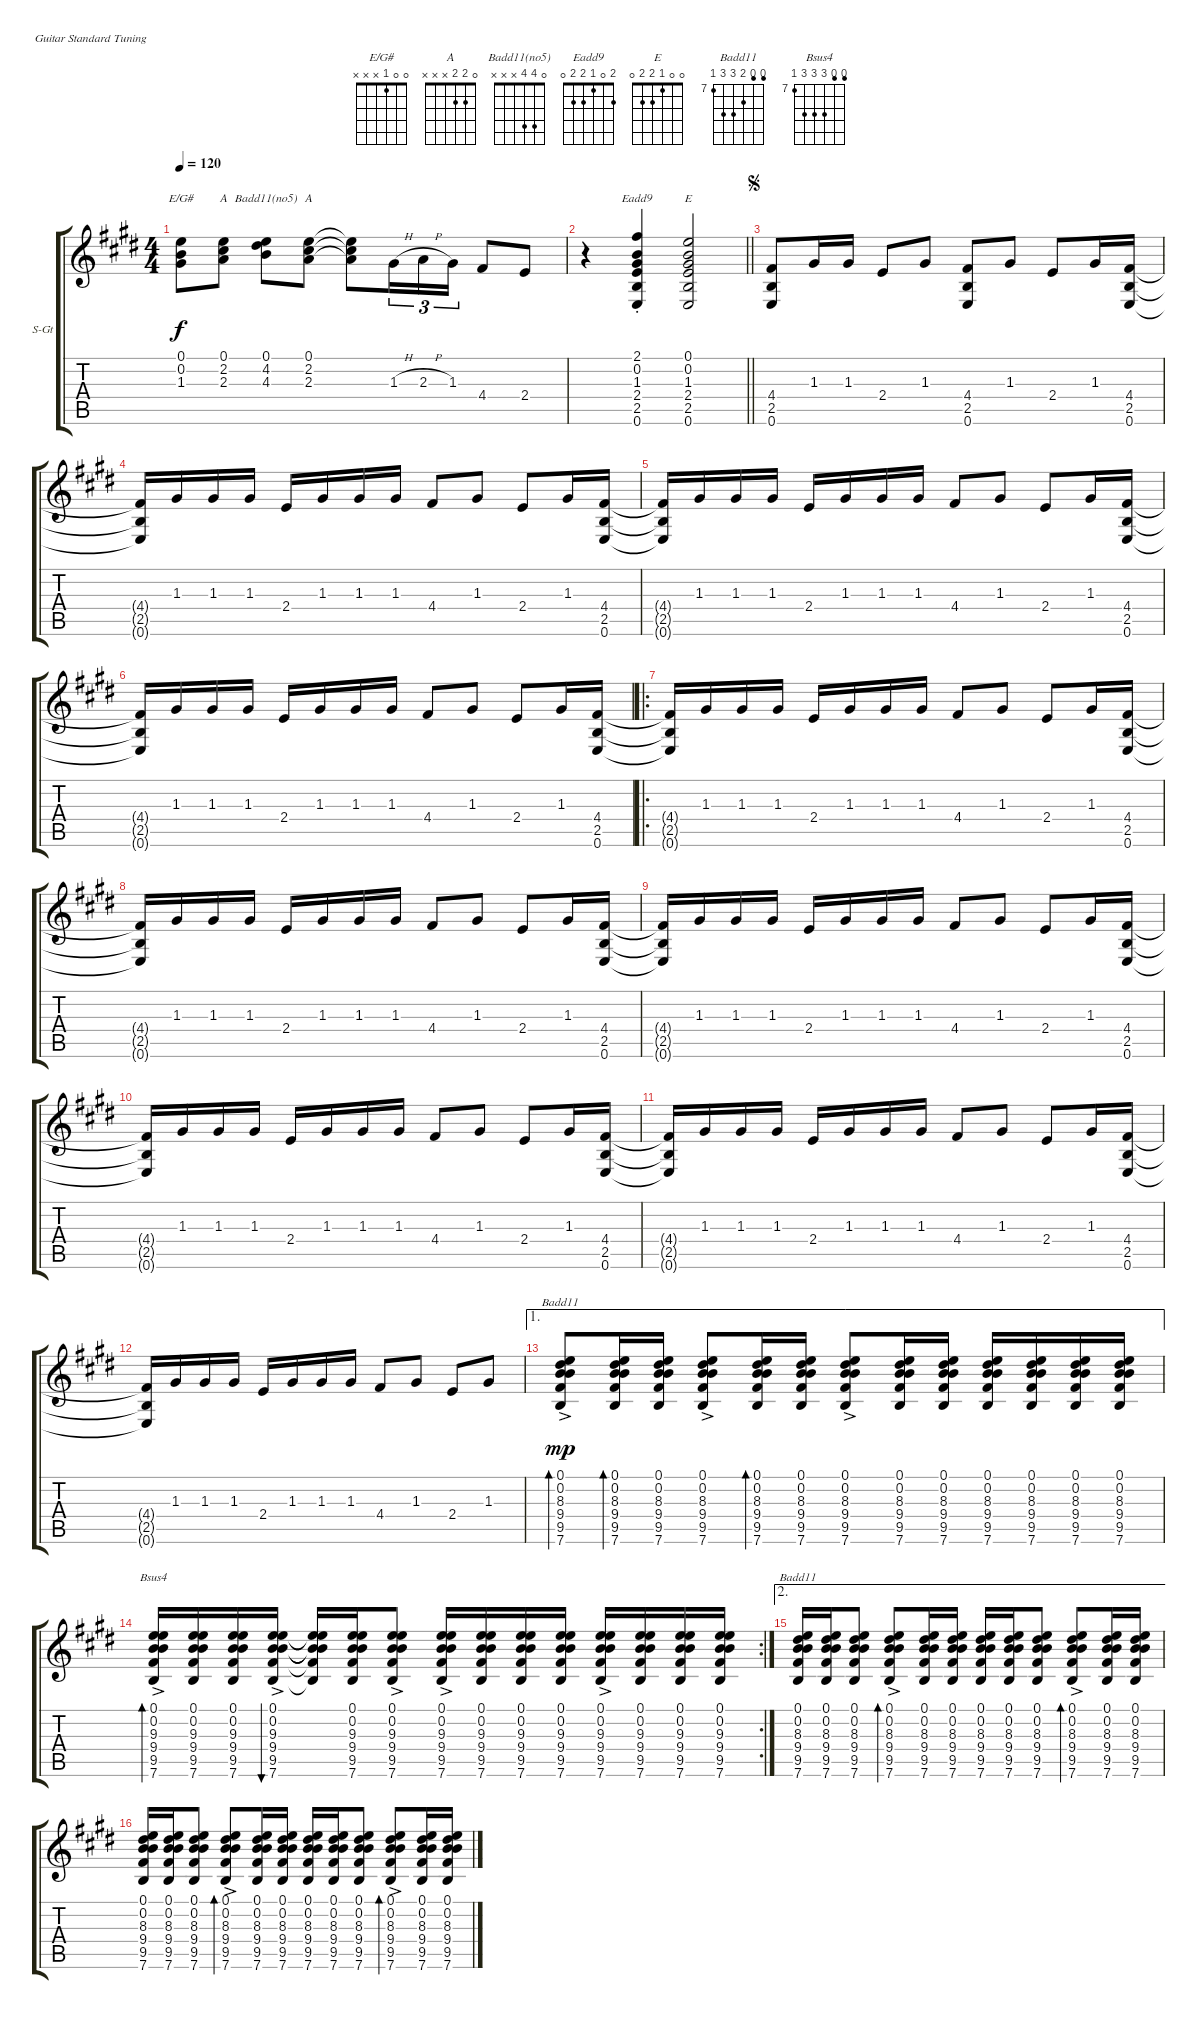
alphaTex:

\defaultSystemsLayout 4
\bracketExtendMode groupsimilarinstruments
\firstSystemTrackNameOrientation horizontal
\otherSystemsTrackNameOrientation horizontal
\track ("Steel Guitar" "S-Gt") {instrument acousticguitarsteel}
\staff {score tabs}
\tuning (E4 B3 G3 D3 A2 E2)
\chord ("E/G#" 0 0 1 x x x)
\chord ("A" 0 2 2 x x x)
\chord ("Badd11(no5)" 0 4 4 x x x)
\chord ("Eadd9" 2 0 1 2 2 0)
\chord ("E" 0 0 1 2 2 0)
\chord ("Badd11" 6 6 8 9 9 7) {firstfret 7}
\chord ("Bsus4" 6 6 9 9 9 7) {firstfret 7}
\ts (4 4)
\tempo 120
\clef g2
\ks e
(1.3 0.2 0.1).8{ch "E/G#" dy f instrument acousticguitarsteel} (2.3 2.2 0.1).8{ch "A"} (4.3 4.2 0.1).8{ch "Badd11(no5)"} (2.3 2.2 0.1).8{ch "A"} (0.1{t} 2.2{t} 2.3{t}).8{beam merge} 1.3{h}.16{tu (3 2) beam merge} 2.3{h}.16{tu (3 2) beam merge} 1.3.16{tu (3 2)} 4.4.8 2.4.8 |
\barLineRight lightlight
r.4 (0.6{st} 2.5{st} 2.4{st} 1.3{st} 0.2{st} 2.1{st}).4{ch "Eadd9"} (0.1 0.2 1.3 2.4 2.5 0.6).2{ch "E"} |
\jump segno
(0.6 2.5 4.4).8 1.3.16 1.3.16 2.4.8 1.3.8 (4.4 2.5 0.6).8 1.3.8 2.4.8 1.3.16 (4.4 2.5 0.6).16 |
(4.4{t} 0.6{t} 2.5{t}).16 1.3.16 1.3.16 1.3.16 2.4.16 1.3.16 1.3.16 1.3.16 4.4.8 1.3.8 2.4.8 1.3.16 (4.4 2.5 0.6).16 |
(4.4{t} 0.6{t} 2.5{t}).16 1.3.16 1.3.16 1.3.16 2.4.16 1.3.16 1.3.16 1.3.16 4.4.8 1.3.8 2.4.8 1.3.16 (4.4 2.5 0.6).16 |
(4.4{t} 0.6{t} 2.5{t}).16 1.3.16 1.3.16 1.3.16 2.4.16 1.3.16 1.3.16 1.3.16 4.4.8 1.3.8 2.4.8 1.3.16 (4.4 2.5 0.6).16 |
\ro
(4.4{t} 0.6{t} 2.5{t}).16 1.3.16 1.3.16 1.3.16 2.4.16 1.3.16 1.3.16 1.3.16 4.4.8 1.3.8 2.4.8 1.3.16 (4.4 2.5 0.6).16 |
(4.4{t} 0.6{t} 2.5{t}).16 1.3.16 1.3.16 1.3.16 2.4.16 1.3.16 1.3.16 1.3.16 4.4.8 1.3.8 2.4.8 1.3.16 (4.4 2.5 0.6).16 |
(4.4{t} 0.6{t} 2.5{t}).16 1.3.16 1.3.16 1.3.16 2.4.16 1.3.16 1.3.16 1.3.16 4.4.8 1.3.8 2.4.8 1.3.16 (4.4 2.5 0.6).16 |
(4.4{t} 0.6{t} 2.5{t}).16 1.3.16 1.3.16 1.3.16 2.4.16 1.3.16 1.3.16 1.3.16 4.4.8 1.3.8 2.4.8 1.3.16 (4.4 2.5 0.6).16 |
(4.4{t} 0.6{t} 2.5{t}).16 1.3.16 1.3.16 1.3.16 2.4.16 1.3.16 1.3.16 1.3.16 4.4.8 1.3.8 2.4.8 1.3.16 (4.4 2.5 0.6).16 |
(4.4{t} 0.6{t} 2.5{t}).16 1.3.16 1.3.16 1.3.16 2.4.16 1.3.16 1.3.16 1.3.16 4.4.8 1.3.8 2.4.8 1.3.8 |
\ae 1
(7.6{ac} 9.5{ac} 9.4{ac} 8.3{ac} 0.2{ac} 0.1{ac}).8{bd 214 ch "Badd11" dy mp} (7.6 9.5 9.4 8.3 0.2 0.1).16{bd 120} (7.6 9.5 9.4 8.3 0.2 0.1).16 (7.6{ac} 9.5{ac} 9.4{ac} 8.3{ac} 0.2{ac} 0.1{ac}).8 (7.6 9.5 9.4 8.3 0.2 0.1).16{bd 120} (7.6 9.5 9.4 8.3 0.2 0.1).16 (7.6{ac} 9.5{ac} 9.4{ac} 8.3{ac} 0.2{ac} 0.1{ac}).8 (7.6 9.5 9.4 8.3 0.2 0.1).16 (7.6 9.5 9.4 8.3 0.2 0.1).16 (7.6 9.5 9.4 8.3 0.2 0.1).16 (7.6 9.5 9.4 8.3 0.2 0.1).16 (7.6 9.5 9.4 8.3 0.2 0.1).16 (7.6 9.5 9.4 8.3 0.2 0.1).16 |
\rc 2
(7.6{ac} 9.5{ac} 9.4{ac} 9.3{ac} 0.2{ac} 0.1{ac}).16{bd 120 ch "Bsus4"} (7.6 9.5 9.4 9.3 0.2 0.1).16 (7.6 9.5 9.4 9.3 0.2 0.1).16 (7.6{ac} 9.5{ac} 9.4{ac} 9.3{ac} 0.2{ac} 0.1{ac}).16{bu 120} (7.6{t} 9.5{t} 9.4{t} 9.3{t} 0.2{t} 0.1{t}).16 (7.6 9.5 9.4 9.3 0.2 0.1).16 (7.6{ac} 9.5{ac} 9.4{ac} 9.3{ac} 0.2{ac} 0.1{ac}).8 (7.6{ac} 9.5{ac} 9.4{ac} 9.3{ac} 0.2{ac} 0.1{ac}).16 (7.6 9.5 9.4 9.3 0.2 0.1).16 (7.6 9.5 9.4 9.3 0.2 0.1).16 (7.6 9.5 9.4 9.3 0.2 0.1).16 (7.6{ac} 9.5{ac} 9.4{ac} 9.3{ac} 0.2{ac} 0.1{ac}).16 (7.6 9.5 9.4 9.3 0.2 0.1).16 (7.6 9.5 9.4 9.3 0.2 0.1).16 (7.6 9.5 9.4 9.3 0.2 0.1).16 |
\ae 2
(7.6 9.5 9.4 8.3 0.2 0.1).16{ch "Badd11"} (7.6 9.5 9.4 8.3 0.2 0.1).16 (7.6 9.5 9.4 8.3 0.2 0.1).8 (7.6{ac} 9.5{ac} 9.4{ac} 8.3{ac} 0.2{ac} 0.1{ac}).8{bd 118} (7.6 9.5 9.4 8.3 0.2 0.1).16 (7.6 9.5 9.4 8.3 0.2 0.1).16 (7.6 9.5 9.4 8.3 0.2 0.1).16 (7.6 9.5 9.4 8.3 0.2 0.1).16 (7.6 9.5 9.4 8.3 0.2 0.1).8 (7.6{ac} 9.5{ac} 9.4{ac} 8.3{ac} 0.2{ac} 0.1{ac}).8{bd 118} (7.6 9.5 9.4 8.3 0.2 0.1).16 (7.6 9.5 9.4 8.3 0.2 0.1).16 |
(7.6 9.5 9.4 8.3 0.2 0.1).16 (7.6 9.5 9.4 8.3 0.2 0.1).16 (7.6 9.5 9.4 8.3 0.2 0.1).8 (7.6{ac} 9.5{ac} 9.4{ac} 8.3{ac} 0.2{ac} 0.1{ac}).8{bd 118} (7.6 9.5 9.4 8.3 0.2 0.1).16 (7.6 9.5 9.4 8.3 0.2 0.1).16 (7.6 9.5 9.4 8.3 0.2 0.1).16 (7.6 9.5 9.4 8.3 0.2 0.1).16 (7.6 9.5 9.4 8.3 0.2 0.1).8 (7.6{ac} 9.5{ac} 9.4{ac} 8.3{ac} 0.2{ac} 0.1{ac}).8{bd 118} (7.6 9.5 9.4 8.3 0.2 0.1).16 (7.6 9.5 9.4 8.3 0.2 0.1).16
